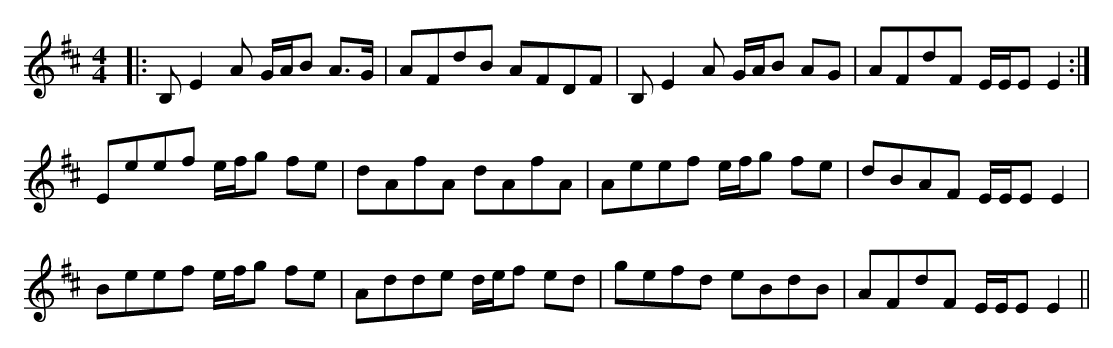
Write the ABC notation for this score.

X:1
M:4/4
K:Edor
|:B, E2 A G/A/B A>G|AFdB AFDF|B, E2 A G/A/B AG|AFdF E/E/E E2:|
Eeef e/f/g fe|dAfA dAfA|Aeef e/f/g fe|dBAF E/E/E E2|
Beef e/f/g fe|Adde d/e/f ed|gefd eBdB|AFdF E/E/E E2||
